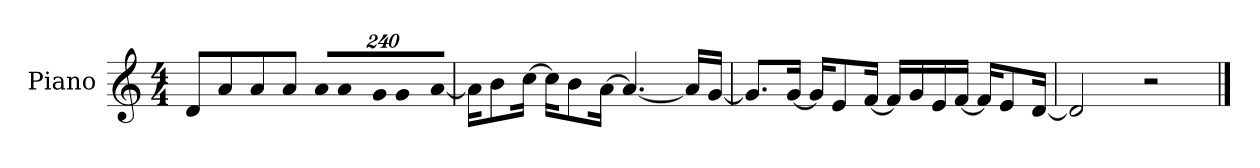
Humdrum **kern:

**kern
*part1
*staff1
*I"Piano
*I'P-no
*clefG2
*k[]
*M4/4
*MM90
=1
8d/L
8a/
8a/
8a/J
*Xbrackettup
!LO:N:vis=16
1920%137a/KL
!LO:N:vis=8
960%137a/
!LO:N:vis=16
1920%137g/K
!LO:N:vis=8
960%137g/
!LO:N:vis=16
[1920%137a/Jk
=2
16a\KL]
8b\
[16cc\Jk
16cc\KL]
8b\
[16a\Jk
4.a/_
16a/LL]
[16g/JJ
=3
8.g/L]
[16g/Jk
16g/KL]
8e/
[16f/Jk
16f/LL]
16g/
16e/
[16f/JJ
16f/KL]
8e/
[16d/Jk
=4
2d/]
2r
==
*-
